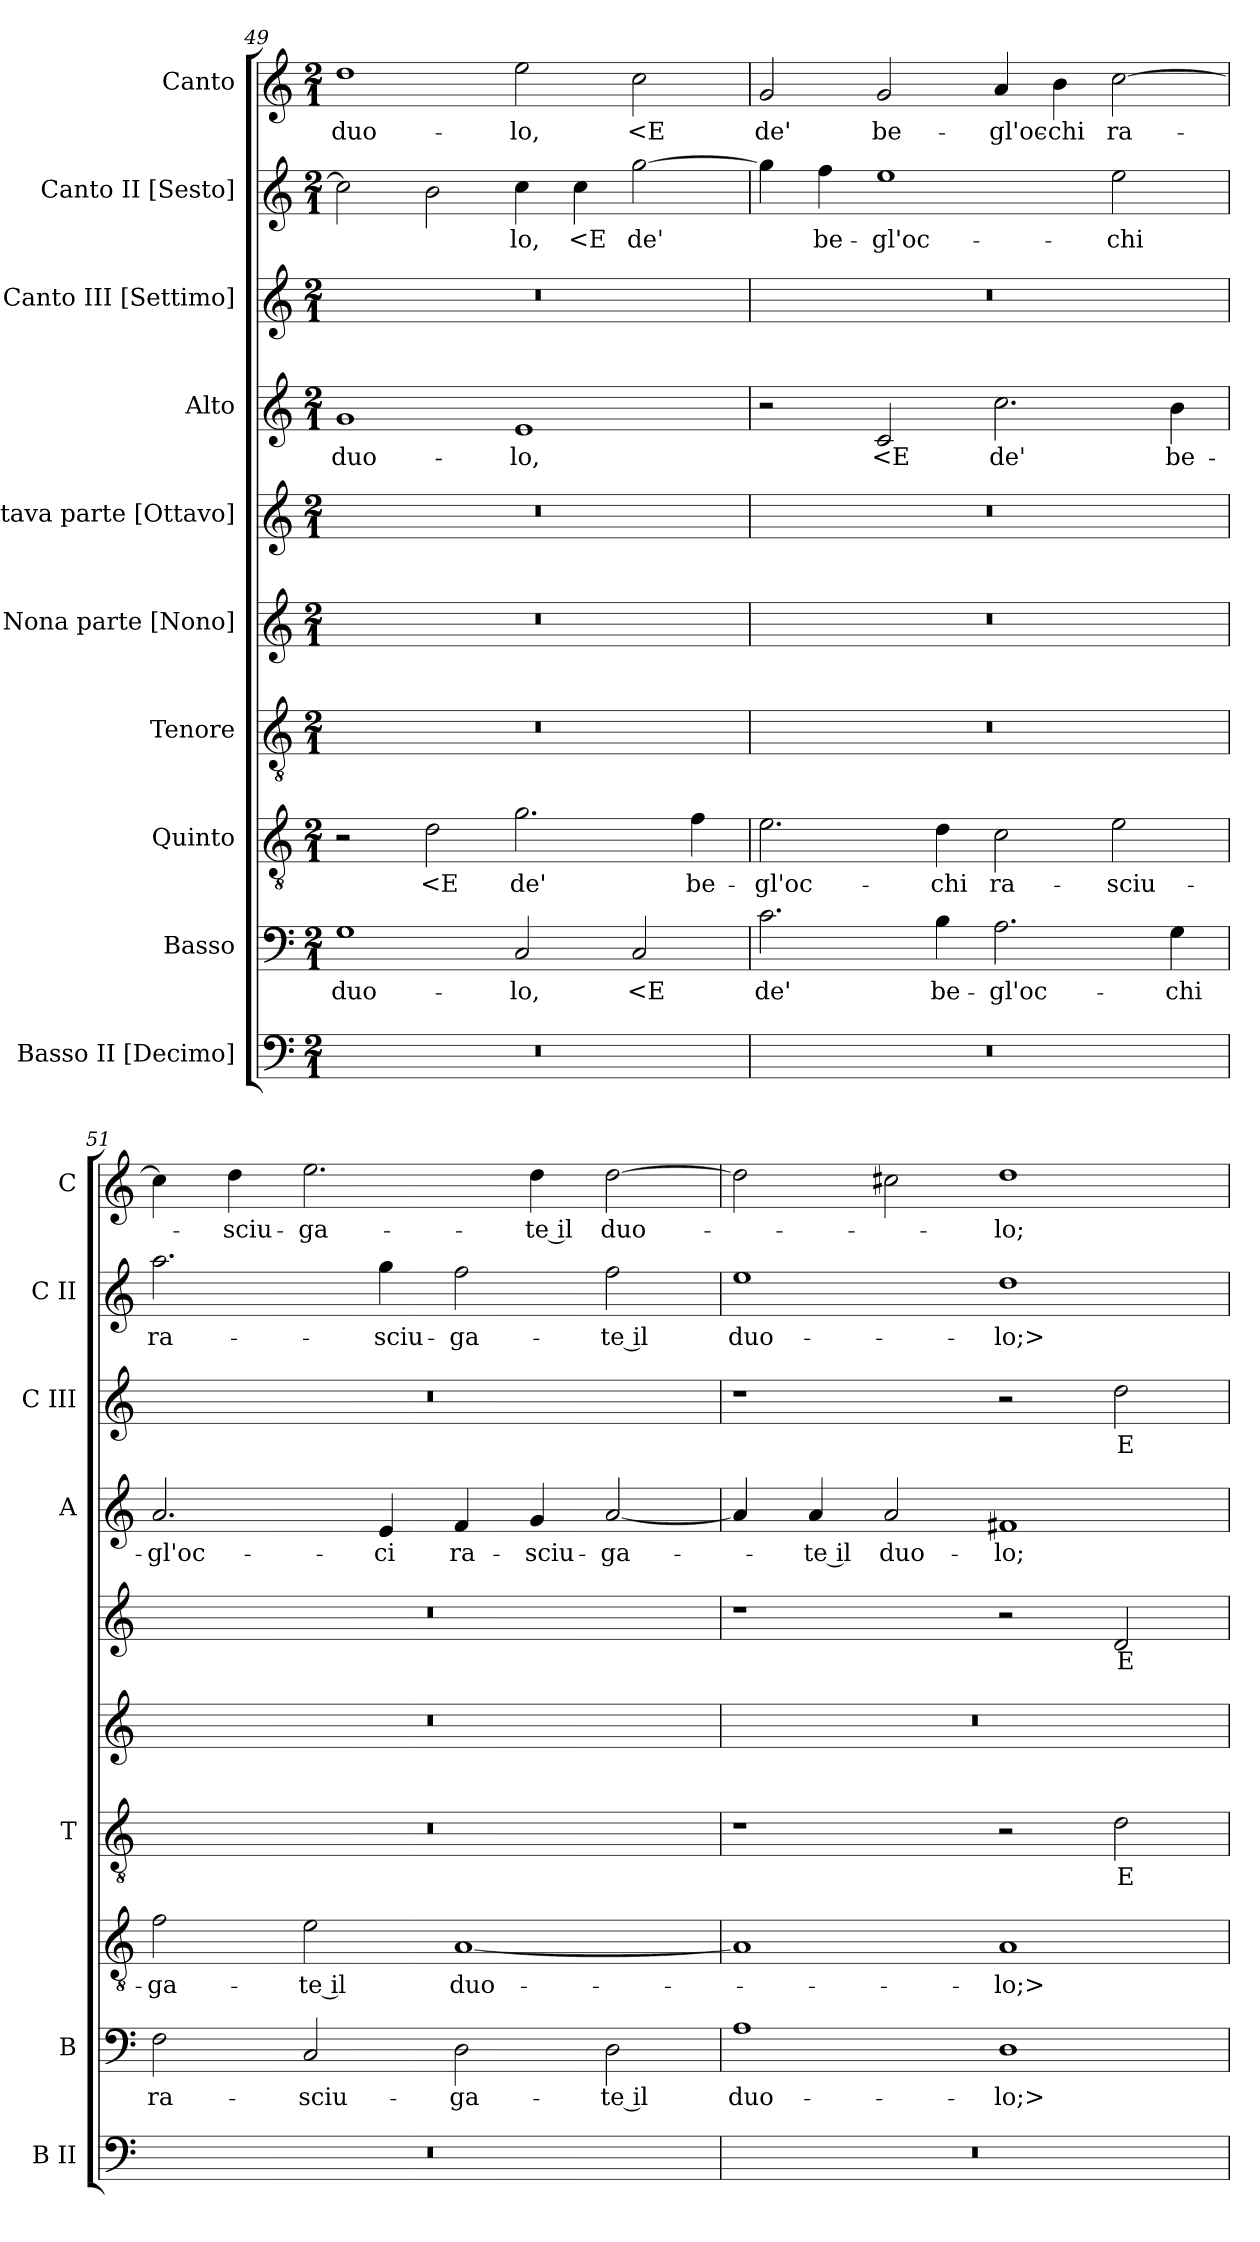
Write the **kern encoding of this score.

**kern	**kern	**text	**kern	**text	**kern	**text	**kern	**kern	**text	**kern	**text	**kern	**text	**kern	**text	**kern	**text
*part10	*part9	*part9	*part8	*part8	*part7	*part7	*part6	*part5	*part5	*part4	*part4	*part3	*part3	*part2	*part2	*part1	*part1
*staff10	*staff9	*staff9	*staff8	*staff8	*staff7	*staff7	*staff6	*staff5	*staff5	*staff4	*staff4	*staff3	*staff3	*staff2	*staff2	*staff1	*staff1
*I"Basso II [Decimo]	*I"Basso	*	*I"Quinto	*	*I"Tenore	*	*I"Nona parte [Nono]	*I"Ottava parte [Ottavo]	*	*I"Alto	*	*I"Canto III [Settimo]	*	*I"Canto II [Sesto]	*	*I"Canto	*
*I'B II	*I'B	*	*	*	*I'T	*	*	*	*	*I'A	*	*I'C III	*	*I'C II	*	*I'C	*
*clefF4	*clefF4	*	*clefGv2	*	*clefGv2	*	*clefG2	*clefG2	*	*clefG2	*	*clefG2	*	*clefG2	*	*clefG2	*
*k[]	*k[]	*	*k[]	*	*k[]	*	*k[]	*k[]	*	*k[]	*	*k[]	*	*k[]	*	*k[]	*
*C:	*C:	*	*C:	*	*C:	*	*C:	*C:	*	*C:	*	*C:	*	*C:	*	*C:	*
*M2/1	*M2/1	*	*M2/1	*	*M2/1	*	*M2/1	*M2/1	*	*M2/1	*	*M2/1	*	*M2/1	*	*M2/1	*
=49	=49	=49	=49	=49	=49	=49	=49	=49	=49	=49	=49	=49	=49	=49	=49	=49	=49
0r	1G	duo-	2r	.	0r	.	0r	0r	.	1g	duo-	0r	.	2cc]	.	1dd	duo-
.	.	.	2d	<E	.	.	.	.	.	.	.	.	.	2b	.	.	.
.	2C	-lo,	2.g	de'	.	.	.	.	.	1e	-lo,	.	.	4cc	-lo,	2ee	-lo,
.	.	.	.	.	.	.	.	.	.	.	.	.	.	4cc	<E	.	.
.	2C	<E	.	.	.	.	.	.	.	.	.	.	.	[2gg	de'	2cc	<E
.	.	.	4f	be-	.	.	.	.	.	.	.	.	.	.	.	.	.
=50	=50	=50	=50	=50	=50	=50	=50	=50	=50	=50	=50	=50	=50	=50	=50	=50	=50
0r	2.c	de'	2.e	-gl'oc-	0r	.	0r	0r	.	2r	.	0r	.	4gg]	.	2g	de'
.	.	.	.	.	.	.	.	.	.	.	.	.	.	4ff	be-	.	.
.	.	.	.	.	.	.	.	.	.	2c	<E	.	.	1ee	-gl'oc-	2g	be-
.	4B	be-	4d	-chi	.	.	.	.	.	.	.	.	.	.	.	.	.
.	2.A	-gl'oc-	2c	ra-	.	.	.	.	.	2.cc	de'	.	.	.	.	4a	-gl'oc-
.	.	.	.	.	.	.	.	.	.	.	.	.	.	.	.	4b	-chi
.	.	.	2e	-sciu-	.	.	.	.	.	.	.	.	.	2ee	-chi	[2cc	ra-
.	4G	-chi	.	.	.	.	.	.	.	4b	be-	.	.	.	.	.	.
=51	=51	=51	=51	=51	=51	=51	=51	=51	=51	=51	=51	=51	=51	=51	=51	=51	=51
0r	2F	ra-	2f	-ga-	0r	.	0r	0r	.	2.a	-gl'oc-	0r	.	2.aa	ra-	4cc]	.
.	.	.	.	.	.	.	.	.	.	.	.	.	.	.	.	4dd	-sciu-
.	2C	-sciu-	2e	-te il	.	.	.	.	.	.	.	.	.	.	.	2.ee	-ga-
.	.	.	.	.	.	.	.	.	.	4e	-ci	.	.	4gg	-sciu-	.	.
.	2D	-ga-	[1A	duo-	.	.	.	.	.	4f	ra-	.	.	2ff	-ga-	.	.
.	.	.	.	.	.	.	.	.	.	4g	-sciu-	.	.	.	.	4dd	-te il
.	2D	-te il	.	.	.	.	.	.	.	[2a	-ga-	.	.	2ff	-te il	[2dd	duo-
=52	=52	=52	=52	=52	=52	=52	=52	=52	=52	=52	=52	=52	=52	=52	=52	=52	=52
0r	1A	duo-	1A]	.	1r	.	0r	1r	.	4a]	.	1r	.	1ee	duo-	2dd]	.
.	.	.	.	.	.	.	.	.	.	4a	-te il	.	.	.	.	.	.
.	.	.	.	.	.	.	.	.	.	2a	duo-	.	.	.	.	2cc#X	.
.	1D	-lo;>	1A	-lo;>	2r	.	.	2r	.	1f#X	-lo;	2r	.	1dd	-lo;>	1dd	-lo;
.	.	.	.	.	2d	E	.	2d	E	.	.	2dd	E	.	.	.	.
=	=	=	=	=	=	=	=	=	=	=	=	=	=	=	=	=	=
*-	*-	*-	*-	*-	*-	*-	*-	*-	*-	*-	*-	*-	*-	*-	*-	*-	*-
